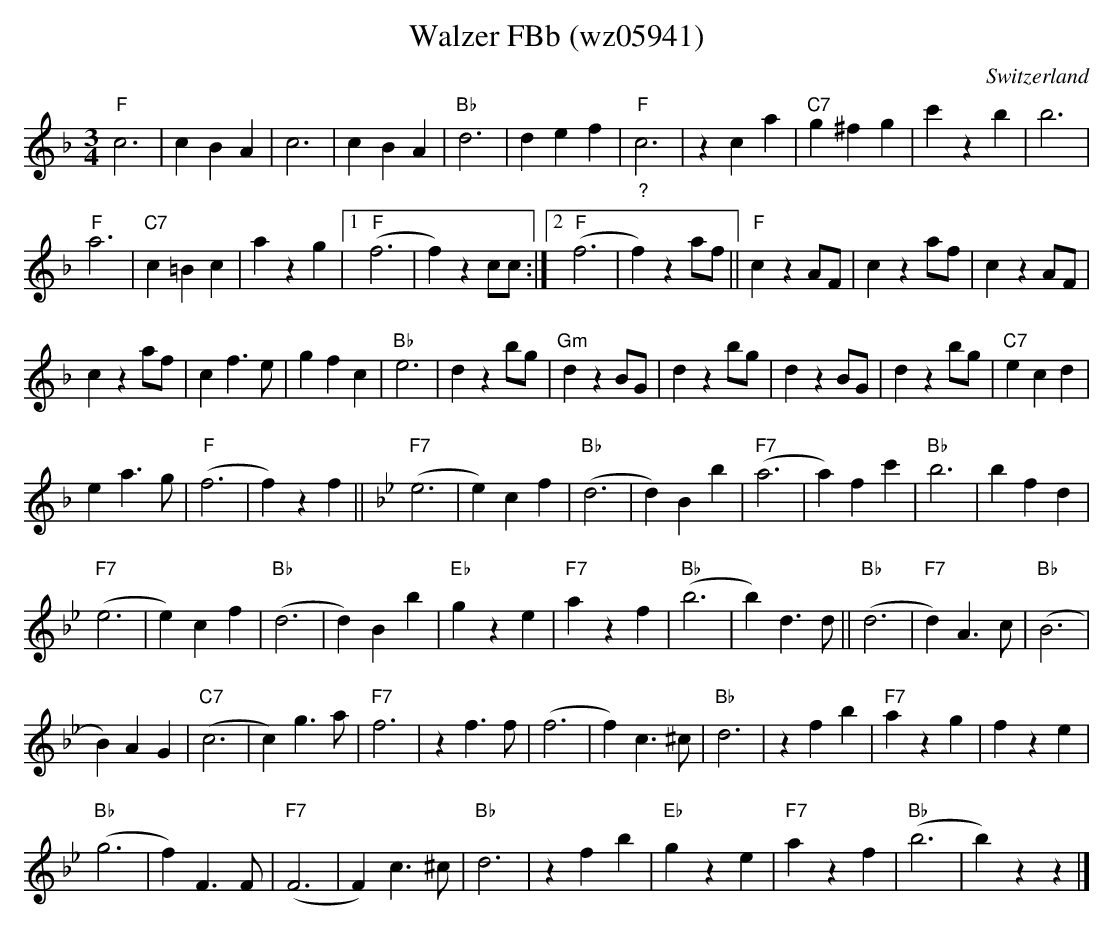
X:1
T: Walzer FBb (wz05941)
O:Switzerland
M:3/4
L:1/4
K:F major
"F"c3 | cBA | c3 | cBA | "Bb"d3 | def |"F""_?"c3 | zca | "C7"g^fg | c'zb | b3 |
"F"a3 | "C7"c=Bc | azg |1 "F"(f3 | f)zc/c/ :|2 "F"(f3 | f)za/f/ || "F"cz A/F/ | cz a/f/ | cz A/F/ |
cza/f/ | cf>e | gfc | "Bb"e3 | dzb/g/ | "Gm"dzB/G/ | dzb/g/ | dzB/G/ | dzb/g/ | "C7"ecd |
ea>g | "F"(f3 | f)zf || [K:Bb] "F7"(e3 | e)cf | "Bb"(d3 | d)Bb | "F7"(a3 | a)fc' | "Bb"b3 | bfd |
"F7"(e3 | e)cf | "Bb"(d3 | d)Bb | "Eb"gze | "F7"azf | "Bb"(b3 | b)d>d || "Bb"(d3 | "F7"d)A>c | "Bb"(B3 |
B)AG | "C7"(c3 | c)g>a | "F7"f3 | zf>f | (f3 | f)c>^c | "Bb"d3 | zfb | "F7"azg | fze |
"Bb"(g3 | f)F>F | "F7"(F3 | F)c>^c | "Bb"d3 | zfb | "Eb"gze | "F7"azf | "Bb"(b3 | b)zz |]
